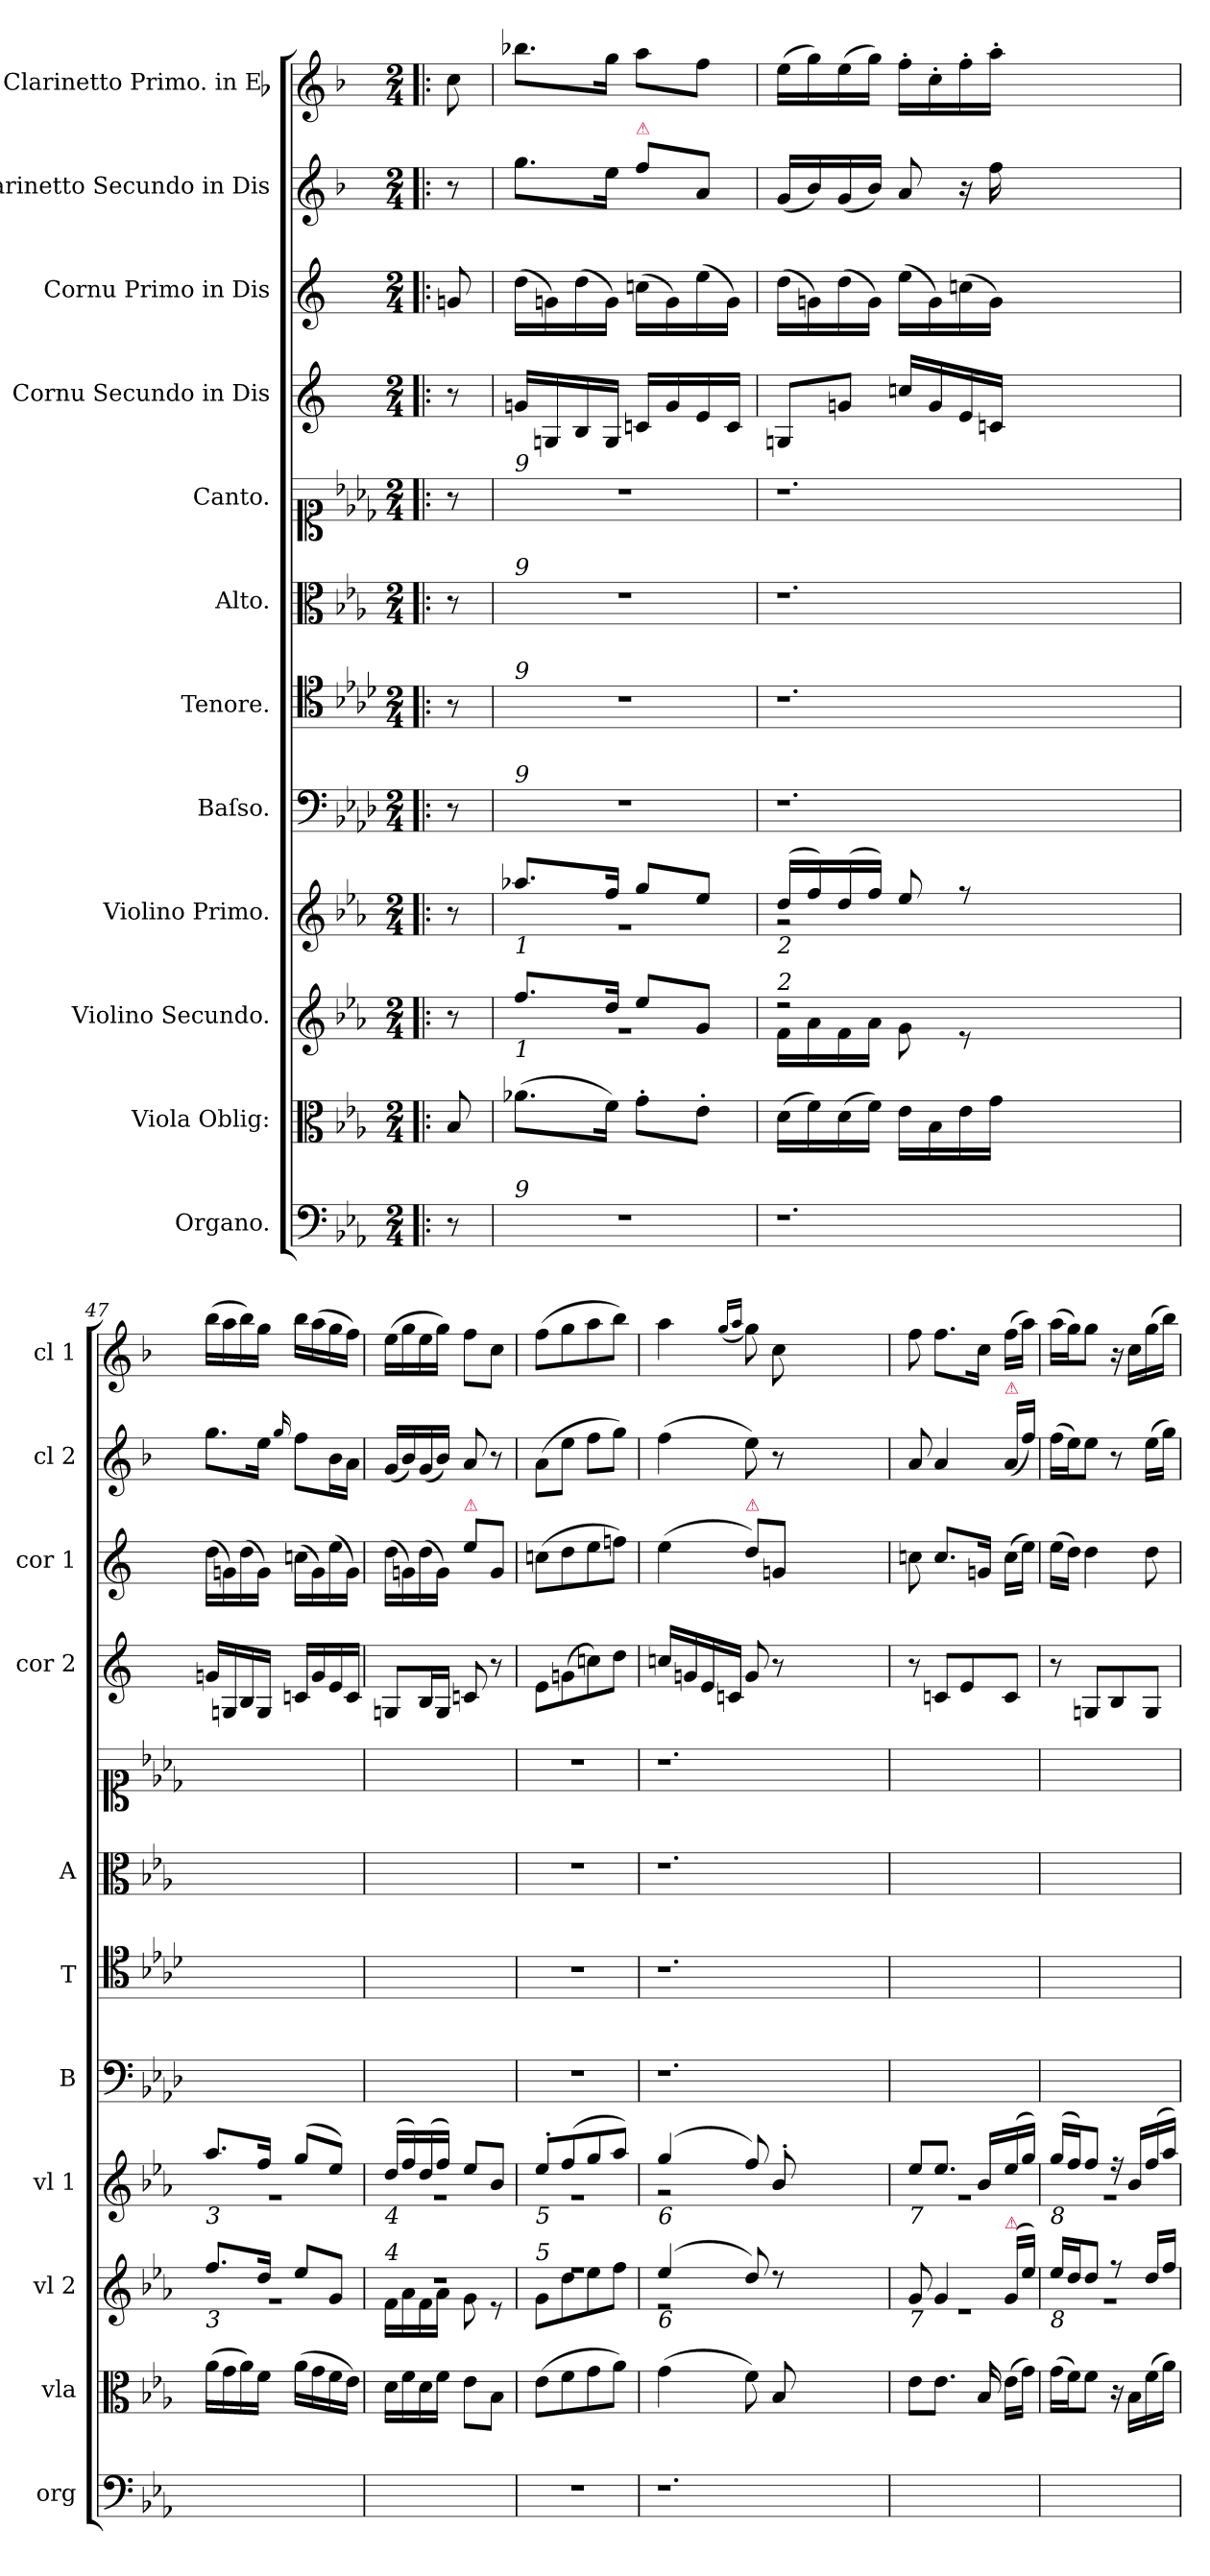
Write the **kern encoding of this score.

**kern	**kern	**kern	**kern	**kern	**kern	**kern	**kern	**kern	**kern	**kern	**kern
*part12	*part11	*part10	*part9	*part8	*part7	*part6	*part5	*part4	*part3	*part2	*part1
*staff12	*staff11	*staff10	*staff9	*staff8	*staff7	*staff6	*staff5	*staff4	*staff3	*staff2	*staff1
*I"Organo.	*I"Viola Oblig:	*I"Violino Secundo.	*I"Violino Primo.	*I"Baſso.	*I"Tenore.	*I"Alto.	*I"Canto.	*I"Cornu Secundo in Dis	*I"Cornu Primo in Dis	*I"Clarinetto Secundo in Dis	*I"Clarinetto Primo. in Eb
*I'org	*I'vla	*I'vl 2	*I'vl 1	*I'B	*I'T	*I'A	*	*I'cor 2	*I'cor 1	*I'cl 2	*I'cl 1
*clefF4	*clefC3	*clefG2	*clefG2	*clefF4	*clefC4	*clefC3	*clefC1	*clefG2	*clefG2	*clefG2	*clefG2
*	*	*	*	*	*	*	*	*ITrd5c9	*ITrd5c9	*ITrd1c2	*ITrd1c2
*k[b-e-a-]	*k[b-e-a-]	*k[b-e-a-]	*k[b-e-a-]	*k[b-e-a-d-]	*k[b-e-a-d-]	*k[b-e-a-]	*k[b-e-a-d-]	*	*	*k[b-e-a-]	*k[b-e-a-]
*M2/4	*M2/4	*M2/4	*M2/4	*M2/4	*M2/4	*M2/4	*M2/4	*M2/4	*M2/4	*M2/4	*M2/4
=!|:	=!|:	=!|:	=!|:	=!|:	=!|:	=!|:	=!|:	=!|:	=!|:	=!|:	=!|:
8r	8B-/	8r	8r	8r	8r	8r	8r	8r	8B-X/	8r	8b-\
=45	=45	=45	=45	=45	=45	=45	=45	=45	=45	=45	=45
*	*	*^	*^	*	*	*	*	*	*	*	*
!	!	!	!	!	!	!	!	!	!LO:TX:a:i:t=9	!	!	!	!
!	!	!	!	!	!	!	!	!LO:TX:a:i:t=9	!	!	!	!	!
!	!	!	!	!	!	!	!LO:TX:a:i:t=9	!	!	!	!	!	!
!	!	!	!	!	!	!LO:TX:a:i:t=9	!	!	!	!	!	!	!
!	!	!	!	!LO:TX:b:i:t=1	!	!	!	!	!	!	!	!	!
!	!	!LO:TX:b:i:t=1	!	!	!	!	!	!	!	!	!	!	!
!LO:TX:a:i:t=9	!	!	!	!	!	!	!	!	!	!	!	!	!
2r	(8.a-X\L	8.ff!/L	2rg	8.aa-X!/L	2rg	2r	2r	2r	2r	16B-X/LL	(16f\LL	8.ff\L	8.aa-X\L
.	.	.	.	.	.	.	.	.	.	16BB-X/	16B-X\)	.	.
.	.	.	.	.	.	.	.	.	.	16D/	(16f\	.	.
.	16f\Jk)	16dd!/Jk	.	16ff!/Jk	.	.	.	.	.	16BB-/JJ	16B-\JJ)	16dd\Jk	16ff\Jk
!	!	!	!	!	!	!	!	!	!	!	!	!LO:TX:a:color=crimson:t=⚠	!
.	8g'\L	8ee-!/L	.	8gg!/L	.	.	.	.	.	16E-X/LL	(16e-X\LL	8ee-\L	8gg\L
.	.	.	.	.	.	.	.	.	.	16B-/	16B-\)	.	.
.	8e-'\J	8g!/J	.	8ee-!/J	.	.	.	.	.	16G/	(16g\	8g/J	8ee-\J
.	.	.	.	.	.	.	.	.	.	16E-/JJ	16B-\JJ)	.	.
=46	=46	=46	=46	=46	=46	=46	=46	=46	=46	=46	=46	=46	=46
!	!	!	!	!LO:TX:b:i:t=2	!	!	!	!	!	!	!	!	!
!	!	!LO:TX:a:i:t=2	!	!	!	!	!	!	!	!	!	!	!
1.r	(16d\LL	2rdd	16f!\LL	(<16dd!/LL	2rg	1.r	1.r	1.r	1.r	8BB-X/L	(16f\LL	(16f/LL	(16dd\LL
.	16f\)	.	16a-!\	16ff!/)	.	.	.	.	.	.	16B-X\)	16a-/)	16ff\)
.	(16d\	.	16f!\	(<16dd!/	.	.	.	.	.	8B-X/J	(16f\	(16f/	(16dd\
.	16f\JJ)	.	16a-!\JJ	16ff!/JJ)	.	.	.	.	.	.	16B-\JJ)	16a-/JJ)	16ff\JJ)
.	16e-\LL	.	8g!\	8ee-!/	.	.	.	.	.	16e-X/LL	(16g\LL	8g/	16ee-'\LL
.	16B-\	.	.	.	.	.	.	.	.	16B-/	16B-\)	.	16b-'\
.	16e-\	.	8r	8r	.	.	.	.	.	16G/	(16e-X\	16r	16ee-'\
.	16g\JJ	.	.	.	.	.	.	.	.	16E-X/JJ	16B-\JJ)	16ee-\	16gg'\JJ
.	1ryy	1ryy	1ryy	1ryy	1ryy	.	.	.	.	1ryy	1ryy	1ryy	1ryy
=47	=47	=47	=47	=47	=47	=47	=47	=47	=47	=47	=47	=47	=47
!	!	!	!	!LO:TX:b:i:t=3	!	!	!	!	!	!	!	!	!
!	!	!LO:TX:b:i:t=3	!	!	!	!	!	!	!	!	!	!	!
2ryy	(16a-\LL	8.ff!/L	2rg	8.aa-!/L	2rg	2ryy	2ryy	2ryy	2ryy	16B-X/LL	(16f\LL	8.ff\L	(16aa-\LL
.	16g\	.	.	.	.	.	.	.	.	16BB-X/	16B-X\)	.	16gg\
.	16a-\)	.	.	.	.	.	.	.	.	16D/	(16f\	.	16aa-\)
.	16f\JJ	16dd!/Jk	.	16ff!/Jk	.	.	.	.	.	16BB-/JJ	16B-\JJ)	16dd\Jk	16ff\JJ
.	.	.	.	.	.	.	.	.	.	.	.	16qqff/	.
.	(16a-\LL	8ee-!/L	.	(<8gg!/L	.	.	.	.	.	16E-X/LL	(16e-X\LL	8ee-\L	16aa-\LL
.	16g\	.	.	.	.	.	.	.	.	16B-/	16B-\)	.	(16gg\
.	16f\	8g!/J	.	8ee-!/J)	.	.	.	.	.	16G/	(16g\	16a-\L	16ff\
.	16e-\JJ)	.	.	.	.	.	.	.	.	16E-/JJ	16B-\JJ)	16g\JJ	16ee-\JJ)
=48	=48	=48	=48	=48	=48	=48	=48	=48	=48	=48	=48	=48	=48
!	!	!	!	!LO:TX:b:i:t=4	!	!	!	!	!	!	!	!	!
!	!	!LO:TX:a:i:t=4	!	!	!	!	!	!	!	!	!	!	!
2ryy	16d\LL	2rdd	16f!\LL	(<16dd!/LL	2rg	2ryy	2ryy	2ryy	2ryy	8BB-X/L	(16f\LL	(16f/LL	(16dd\LL
.	16f\	.	16a-!\	16ff!/)	.	.	.	.	.	.	16B-X\)	16a-/)	16ff\
.	16d\	.	16f!\	(<16dd!/	.	.	.	.	.	16D/L	(16f\	(16f/	16dd\
.	16f\JJ	.	16a-!\JJ	16ff!/JJ)	.	.	.	.	.	16BB-/JJ	16B-\JJ)	16a-/JJ)	16ff\JJ)
!	!	!	!	!	!	!	!	!	!	!	!LO:TX:a:color=crimson:t=⚠	!	!
.	8e-\L	.	8g!\	8ee-!/L	.	.	.	.	.	8E-X/	8g\L	8g/	8ee-\L
.	8B-\J	.	8r	8b-!/J	.	.	.	.	.	8r	8B-/J	8r	8b-\J
=49	=49	=49	=49	=49	=49	=49	=49	=49	=49	=49	=49	=49	=49
!	!	!	!	!LO:TX:b:i:t=5	!	!	!	!	!	!	!	!	!
!	!	!LO:TX:a:i:t=5	!	!	!	!	!	!	!	!	!	!	!
2r	(8e-\L	2rff	8g!\L	8ee-'<!/L	2rg	2r	2r	2r	2r	8G\L	(8e-X\L	(8g\L	(8ee-\L
.	8f\	.	8dd!\	(<8ff!/	.	.	.	.	.	(8B-X\	8f\	8dd\J	8ff\
.	8g\	.	8ee-!\	8gg!/	.	.	.	.	.	8e-X\)	8g\	8ee-\L	8gg\
.	8a-\J)	.	8ff!\J	8aa-!/J)	.	.	.	.	.	8f\J	8a-X\J)	8ff\J)	8aa-\J)
=50	=50	=50	=50	=50	=50	=50	=50	=50	=50	=50	=50	=50	=50
!	!	!	!	!LO:TX:b:i:t=6	!	!	!	!	!	!	!	!	!
!	!	!LO:TX:b:i:t=6	!	!	!	!	!	!	!	!	!	!	!
1.r	(4g\	(<4ee-!/	2re	(<4gg!/	2rg	1.r	1.r	1.r	1.r	16e-X/LL	(4g\	(4ee-\	4gg\
.	.	.	.	.	.	.	.	.	.	16B-X/	.	.	.
.	.	.	.	.	.	.	.	.	.	16G/	.	.	.
.	.	.	.	.	.	.	.	.	.	16E-X/JJ	.	.	.
.	.	.	.	.	.	.	.	.	.	.	.	.	(<16qqff/LL
.	.	.	.	.	.	.	.	.	.	.	.	.	16qqgg/JJ
!	!	!	!	!	!	!	!	!	!	!	!LO:TX:a:color=crimson:t=⚠	!	!
.	8f\)	8dd!/)	.	8ff!/)	.	.	.	.	.	8B-/	8f\L)	8dd\)	8ff\)
.	8B-/	8r	.	8b-'<!/	.	.	.	.	.	8r	8B-X/J	8r	8b-\
.	1ryy	1ryy	1ryy	1ryy	1ryy	.	.	.	.	1ryy	1ryy	1ryy	1ryy
=51	=51	=51	=51	=51	=51	=51	=51	=51	=51	=51	=51	=51	=51
!	!	!	!	!LO:TX:b:i:t=7	!	!	!	!	!	!	!	!	!
!	!	!LO:TX:b:i:t=7	!	!	!	!	!	!	!	!	!	!	!
2ryy	8e-\L	8g!/	2re	8ee-!/L	2rg	2ryy	2ryy	2ryy	2ryy	8r	8e-X\	8g/	8ee-\
.	8.e-\J	4g!/	.	8.ee-!/J	.	.	.	.	.	8E-X/L	8.e-/L	4g/	8.ee-\L
.	.	.	.	.	.	.	.	.	.	8G/	.	.	.
.	16B-/	.	.	16b-!/LL	.	.	.	.	.	.	16B-X/Jk	.	16b-\Jk
!	!	!	!	!	!	!	!	!	!	!	!	!LO:TX:a:color=crimson:t=⚠	!
!	!	!LO:TX:a:color=crimson:t=⚠	!	!	!	!	!	!	!	!	!	!	!
.	(16e-\LL	(>16g!/LL	.	(<16ee-!/	.	.	.	.	.	8E-/J	(16e-\LL	(>16g/LL	(16ee-\LL
.	16g\JJ)	16ee-!\JJ)	.	16gg!/JJ)	.	.	.	.	.	.	16g\JJ)	16ee-\JJ)	16gg\JJ)
=52	=52	=52	=52	=52	=52	=52	=52	=52	=52	=52	=52	=52	=52
!	!	!	!	!LO:TX:b:i:t=8	!	!	!	!	!	!	!	!	!
!	!	!LO:TX:b:i:t=8	!	!	!	!	!	!	!	!	!	!	!
2ryy	(16g\LL	16ee-!/LL	2rg	(<16gg!/LL	2rg	2ryy	2ryy	2ryy	2ryy	8r	(16g\LL	(16ee-\LL	(16gg\LL
.	16f\J)	16dd!/J	.	16ff!/J)	.	.	.	.	.	.	16f\JJ)	16dd\J)	16ff\J)
.	8f\J	8dd!/J	.	8ff!/J	.	.	.	.	.	8BB-X/L	4f\	8dd\J	8ff\J
.	16r	8r	.	16rff	.	.	.	.	.	8D/	.	8r	16r
.	16B-\LL	.	.	16b-!/LL	.	.	.	.	.	.	.	.	16b-\LL
.	(16f\	16dd!/LL	.	(<16ff!/	.	.	.	.	.	8BB-/J	8f\	(16dd\LL	(16ff\
.	16a-\JJ)	16ff!/JJ	.	16aa-!/JJ)	.	.	.	.	.	.	.	16ff\JJ)	16aa-\JJ)
*	*	*v	*v	*	*	*	*	*	*	*	*	*	*
*	*	*	*v	*v	*	*	*	*	*	*	*	*
=	=	=	=	=	=	=	=	=	=	=	=
*-	*-	*-	*-	*-	*-	*-	*-	*-	*-	*-	*-
